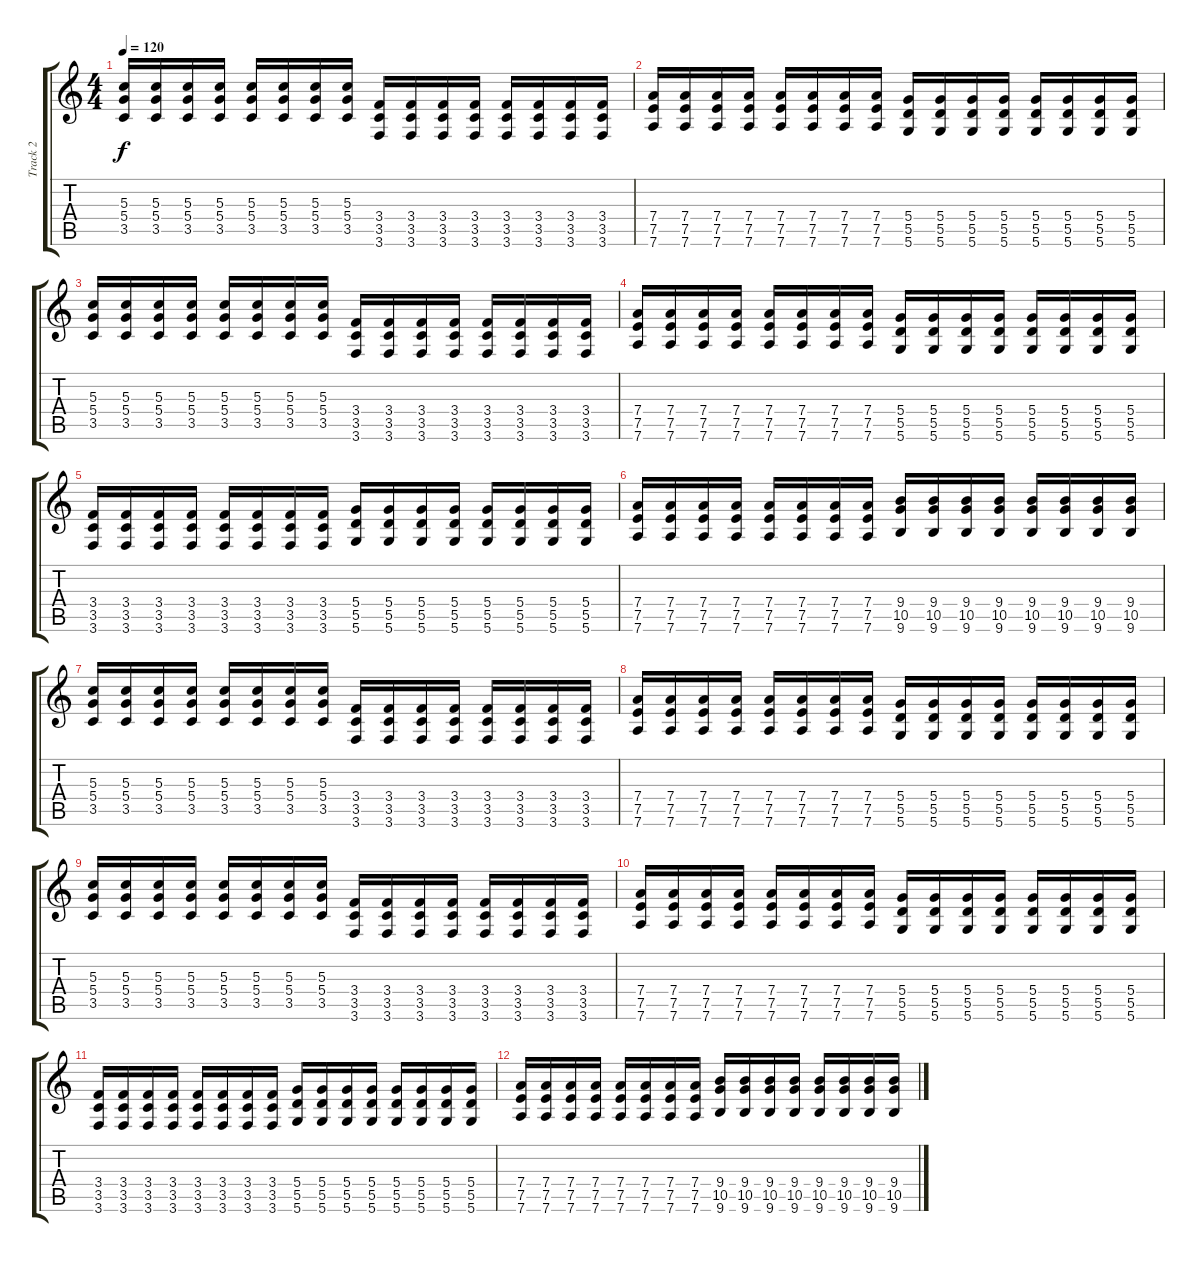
\track ("Track 2" "Track 2") {instrument distortionguitar}
\staff {score tabs}
\tuning (E4 B3 G3 D3 A2 D2) {hide}
\ts (4 4)
\tempo 120
\clef g2
\ks c
(5.3 5.4 3.5).16{dy f} (5.3 5.4 3.5).16 (5.3 5.4 3.5).16 (5.3 5.4 3.5).16 (5.3 5.4 3.5).16 (5.3 5.4 3.5).16 (5.3 5.4 3.5).16 (5.3 5.4 3.5).16 (3.4 3.5 3.6).16 (3.4 3.5 3.6).16 (3.4 3.5 3.6).16 (3.4 3.5 3.6).16 (3.4 3.5 3.6).16 (3.4 3.5 3.6).16 (3.4 3.5 3.6).16 (3.4 3.5 3.6).16 |
(7.4 7.5 7.6).16 (7.4 7.5 7.6).16 (7.4 7.5 7.6).16 (7.4 7.5 7.6).16 (7.4 7.5 7.6).16 (7.4 7.5 7.6).16 (7.4 7.5 7.6).16 (7.4 7.5 7.6).16 (5.4 5.5 5.6).16 (5.4 5.5 5.6).16 (5.4 5.5 5.6).16 (5.4 5.5 5.6).16 (5.4 5.5 5.6).16 (5.4 5.5 5.6).16 (5.4 5.5 5.6).16 (5.4 5.5 5.6).16 |
(5.3 5.4 3.5).16 (5.3 5.4 3.5).16 (5.3 5.4 3.5).16 (5.3 5.4 3.5).16 (5.3 5.4 3.5).16 (5.3 5.4 3.5).16 (5.3 5.4 3.5).16 (5.3 5.4 3.5).16 (3.4 3.5 3.6).16 (3.4 3.5 3.6).16 (3.4 3.5 3.6).16 (3.4 3.5 3.6).16 (3.4 3.5 3.6).16 (3.4 3.5 3.6).16 (3.4 3.5 3.6).16 (3.4 3.5 3.6).16 |
(7.4 7.5 7.6).16 (7.4 7.5 7.6).16 (7.4 7.5 7.6).16 (7.4 7.5 7.6).16 (7.4 7.5 7.6).16 (7.4 7.5 7.6).16 (7.4 7.5 7.6).16 (7.4 7.5 7.6).16 (5.4 5.5 5.6).16 (5.4 5.5 5.6).16 (5.4 5.5 5.6).16 (5.4 5.5 5.6).16 (5.4 5.5 5.6).16 (5.4 5.5 5.6).16 (5.4 5.5 5.6).16 (5.4 5.5 5.6).16 |
(3.4 3.5 3.6).16 (3.4 3.5 3.6).16 (3.4 3.5 3.6).16 (3.4 3.5 3.6).16 (3.4 3.5 3.6).16 (3.4 3.5 3.6).16 (3.4 3.5 3.6).16 (3.4 3.5 3.6).16 (5.4 5.5 5.6).16 (5.4 5.5 5.6).16 (5.4 5.5 5.6).16 (5.4 5.5 5.6).16 (5.4 5.5 5.6).16 (5.4 5.5 5.6).16 (5.4 5.5 5.6).16 (5.4 5.5 5.6).16 |
(7.4 7.5 7.6).16 (7.4 7.5 7.6).16 (7.4 7.5 7.6).16 (7.4 7.5 7.6).16 (7.4 7.5 7.6).16 (7.4 7.5 7.6).16 (7.4 7.5 7.6).16 (7.4 7.5 7.6).16 (9.4 10.5 9.6).16 (9.4 10.5 9.6).16 (9.4 10.5 9.6).16 (9.4 10.5 9.6).16 (9.4 10.5 9.6).16 (9.4 10.5 9.6).16 (9.4 10.5 9.6).16 (9.4 10.5 9.6).16 |
(5.3 5.4 3.5).16 (5.3 5.4 3.5).16 (5.3 5.4 3.5).16 (5.3 5.4 3.5).16 (5.3 5.4 3.5).16 (5.3 5.4 3.5).16 (5.3 5.4 3.5).16 (5.3 5.4 3.5).16 (3.4 3.5 3.6).16 (3.4 3.5 3.6).16 (3.4 3.5 3.6).16 (3.4 3.5 3.6).16 (3.4 3.5 3.6).16 (3.4 3.5 3.6).16 (3.4 3.5 3.6).16 (3.4 3.5 3.6).16 |
(7.4 7.5 7.6).16 (7.4 7.5 7.6).16 (7.4 7.5 7.6).16 (7.4 7.5 7.6).16 (7.4 7.5 7.6).16 (7.4 7.5 7.6).16 (7.4 7.5 7.6).16 (7.4 7.5 7.6).16 (5.4 5.5 5.6).16 (5.4 5.5 5.6).16 (5.4 5.5 5.6).16 (5.4 5.5 5.6).16 (5.4 5.5 5.6).16 (5.4 5.5 5.6).16 (5.4 5.5 5.6).16 (5.4 5.5 5.6).16 |
(5.3 5.4 3.5).16 (5.3 5.4 3.5).16 (5.3 5.4 3.5).16 (5.3 5.4 3.5).16 (5.3 5.4 3.5).16 (5.3 5.4 3.5).16 (5.3 5.4 3.5).16 (5.3 5.4 3.5).16 (3.4 3.5 3.6).16 (3.4 3.5 3.6).16 (3.4 3.5 3.6).16 (3.4 3.5 3.6).16 (3.4 3.5 3.6).16 (3.4 3.5 3.6).16 (3.4 3.5 3.6).16 (3.4 3.5 3.6).16 |
(7.4 7.5 7.6).16 (7.4 7.5 7.6).16 (7.4 7.5 7.6).16 (7.4 7.5 7.6).16 (7.4 7.5 7.6).16 (7.4 7.5 7.6).16 (7.4 7.5 7.6).16 (7.4 7.5 7.6).16 (5.4 5.5 5.6).16 (5.4 5.5 5.6).16 (5.4 5.5 5.6).16 (5.4 5.5 5.6).16 (5.4 5.5 5.6).16 (5.4 5.5 5.6).16 (5.4 5.5 5.6).16 (5.4 5.5 5.6).16 |
(3.4 3.5 3.6).16 (3.4 3.5 3.6).16 (3.4 3.5 3.6).16 (3.4 3.5 3.6).16 (3.4 3.5 3.6).16 (3.4 3.5 3.6).16 (3.4 3.5 3.6).16 (3.4 3.5 3.6).16 (5.4 5.5 5.6).16 (5.4 5.5 5.6).16 (5.4 5.5 5.6).16 (5.4 5.5 5.6).16 (5.4 5.5 5.6).16 (5.4 5.5 5.6).16 (5.4 5.5 5.6).16 (5.4 5.5 5.6).16 |
(7.4 7.5 7.6).16 (7.4 7.5 7.6).16 (7.4 7.5 7.6).16 (7.4 7.5 7.6).16 (7.4 7.5 7.6).16 (7.4 7.5 7.6).16 (7.4 7.5 7.6).16 (7.4 7.5 7.6).16 (9.4 10.5 9.6).16 (9.4 10.5 9.6).16 (9.4 10.5 9.6).16 (9.4 10.5 9.6).16 (9.4 10.5 9.6).16 (9.4 10.5 9.6).16 (9.4 10.5 9.6).16 (9.4 10.5 9.6).16
